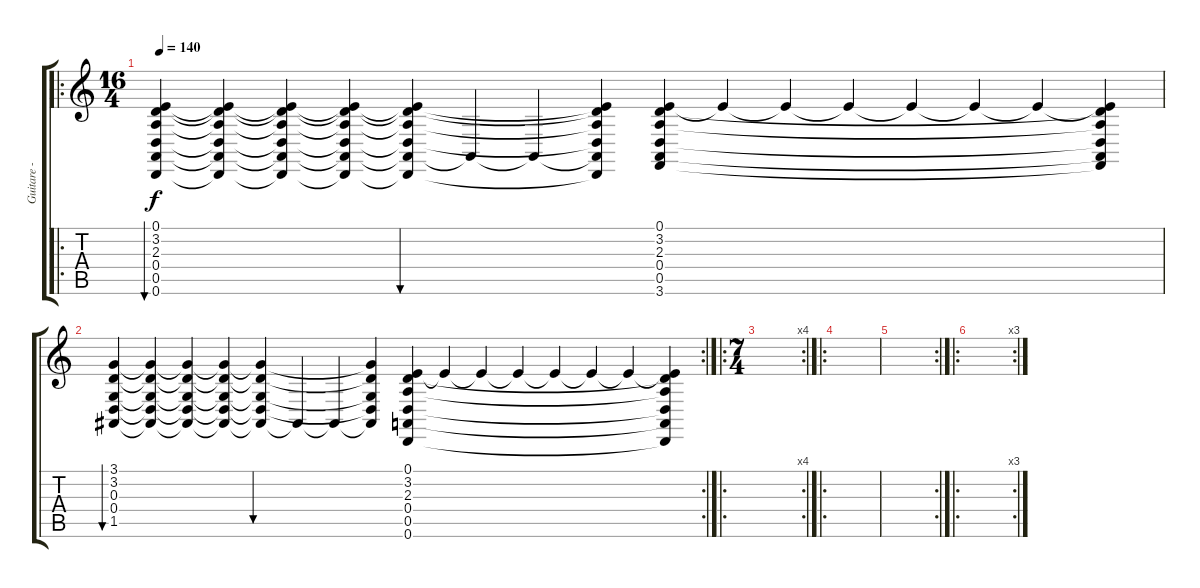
\track ("Guitare - 1" "Guitare - ") {instrument electricgrandpiano}
\staff {score tabs}
\tuning (E4 B3 G3 D3 A2 D2) {hide}
\ro
\ts (16 4)
\tempo 140
\clef g2
\ks c
(0.1 3.2 2.3 0.4 0.5 0.6).4{bu 120 dy f} (0.1{t} 3.2{t} 2.3{t} 0.4{t} 0.5{t} 0.6{t}).4 (0.1{t} 3.2{t} 2.3{t} 0.4{t} 0.5{t} 0.6{t}).4 (0.1{t} 3.2{t} 2.3{t} 0.4{t} 0.5{t} 0.6{t}).4 (0.1{t} 3.2{t} 2.3{t} 0.4{t} 0.5{t} 0.6{t}).4{bu 120} 0.5{t}.4 0.5{t}.4 (0.1{t} 3.2{t} 2.3{t} 0.4{t} 0.5{t} 0.6{t}).4 (0.1 3.2 2.3 0.4 0.5 3.6).4 0.1{t}.4 0.1{t}.4 0.1{t}.4 0.1{t}.4 0.1{t}.4 0.1{t}.4 (0.1{t} 3.2{t} 2.3{t} 0.4{t} 0.5{t} 3.6{t}).4 |
\rc 2
(3.1 3.2 0.3 0.4 1.5).4{bu 120} (3.1{t} 3.2{t} 0.3{t} 0.4{t} 1.5{t}).4 (3.1{t} 3.2{t} 0.3{t} 0.4{t} 1.5{t}).4 (3.1{t} 3.2{t} 0.3{t} 0.4{t} 1.5{t}).4 (3.1{t} 3.2{t} 0.3{t} 0.4{t} 1.5{t}).4{bu 120} 1.5{t}.4 1.5{t}.4 (3.1{t} 3.2{t} 0.3{t} 0.4{t} 1.5{t}).4 (0.1 3.2 2.3 0.4 0.5 0.6).4 0.1{t}.4 0.1{t}.4 0.1{t}.4 0.1{t}.4 0.1{t}.4 0.1{t}.4 (0.1{t} 3.2{t} 2.3{t} 0.4{t} 0.5{t} 0.6{t}).4 |
\ro
\rc 4
\ts (7 4)
|
\ro
|
\rc 2
|
\ro
\rc 3
